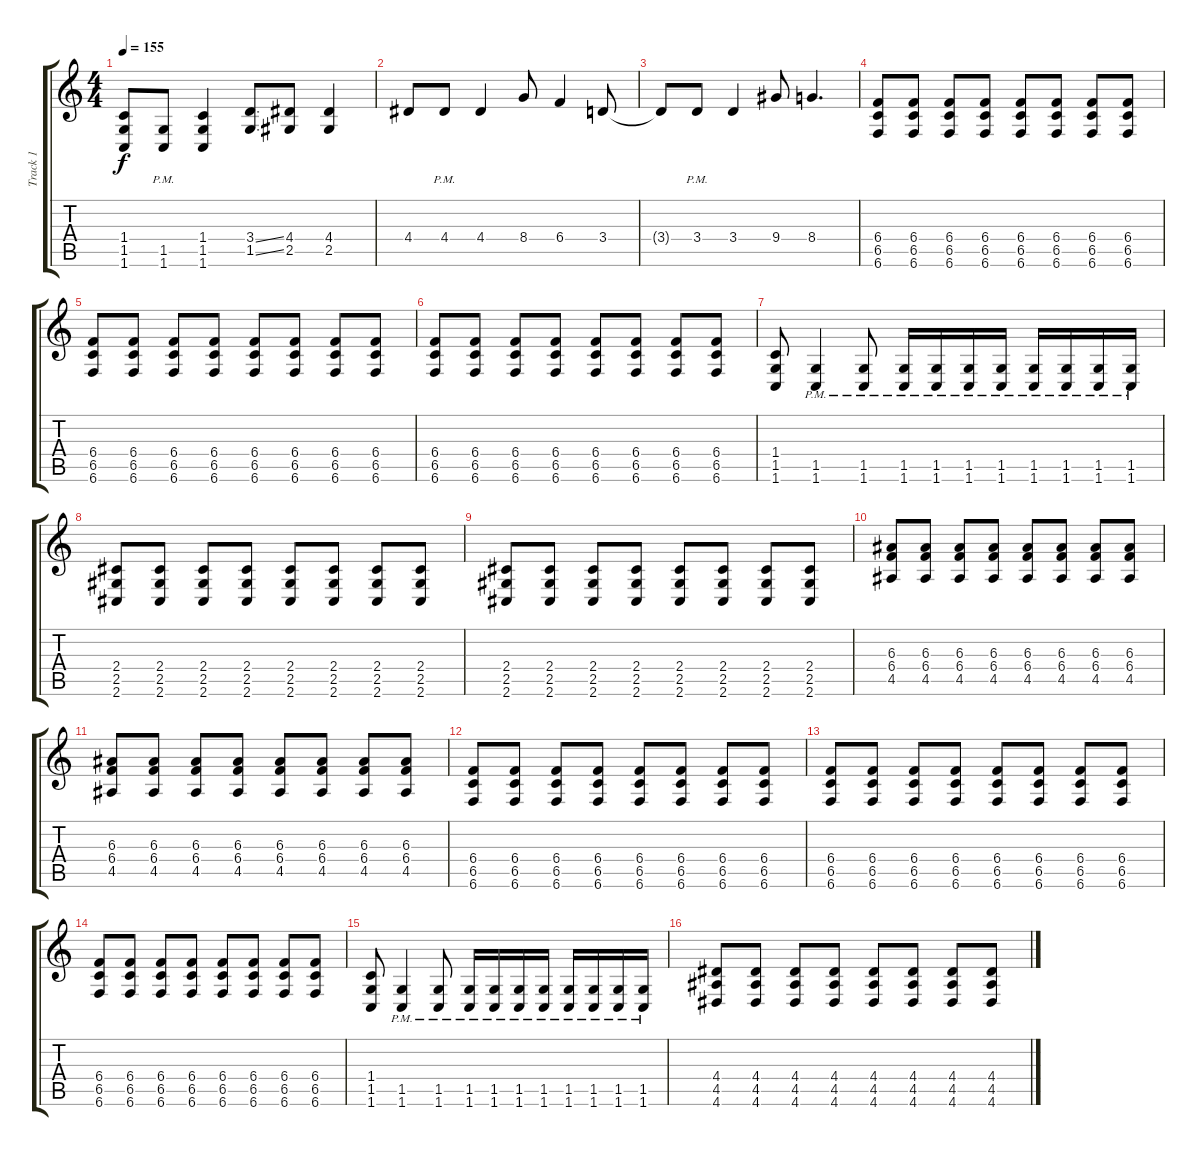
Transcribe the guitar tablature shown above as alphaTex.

\track ("Track 1" "Track 1") {instrument distortionguitar}
\staff {score tabs}
\tuning (Db4 Ab3 E3 B2 Gb2 B1) {hide}
\ts (4 4)
\tempo 155
\clef g2
\ks c
(1.4{t} 1.5{t} 1.6{t}).8{dy f} (1.5{pm} 1.6{pm}).8 (1.4 1.5 1.6).4 (3.4{ss} 1.5{ss}).8 (4.4 2.5).8 (4.4 2.5).4 |
4.4.8 4.4{pm}.8 4.4.4 8.4.8 6.4.4 3.4.8 |
3.4{t}.8 3.4{pm}.8 3.4.4 9.4.8 8.4.4{d} |
(6.4 6.5 6.6).8 (6.4 6.5 6.6).8 (6.4 6.5 6.6).8 (6.4 6.5 6.6).8 (6.4 6.5 6.6).8 (6.4 6.5 6.6).8 (6.4 6.5 6.6).8 (6.4 6.5 6.6).8 |
(6.4 6.5 6.6).8 (6.4 6.5 6.6).8 (6.4 6.5 6.6).8 (6.4 6.5 6.6).8 (6.4 6.5 6.6).8 (6.4 6.5 6.6).8 (6.4 6.5 6.6).8 (6.4 6.5 6.6).8 |
(6.4 6.5 6.6).8 (6.4 6.5 6.6).8 (6.4 6.5 6.6).8 (6.4 6.5 6.6).8 (6.4 6.5 6.6).8 (6.4 6.5 6.6).8 (6.4 6.5 6.6).8 (6.4 6.5 6.6).8 |
(1.4 1.5 1.6).8 (1.5{pm} 1.6{pm}).4 (1.5{pm} 1.6{pm}).8 (1.5{pm} 1.6{pm}).16 (1.5{pm} 1.6{pm}).16 (1.5{pm} 1.6{pm}).16 (1.5{pm} 1.6{pm}).16 (1.5{pm} 1.6{pm}).16 (1.5{pm} 1.6{pm}).16 (1.5{pm} 1.6{pm}).16 (1.5{pm} 1.6{pm}).16 |
(2.4 2.5 2.6).8 (2.4 2.5 2.6).8 (2.4 2.5 2.6).8 (2.4 2.5 2.6).8 (2.4 2.5 2.6).8 (2.4 2.5 2.6).8 (2.4 2.5 2.6).8 (2.4 2.5 2.6).8 |
(2.4 2.5 2.6).8 (2.4 2.5 2.6).8 (2.4 2.5 2.6).8 (2.4 2.5 2.6).8 (2.4 2.5 2.6).8 (2.4 2.5 2.6).8 (2.4 2.5 2.6).8 (2.4 2.5 2.6).8 |
(6.3 6.4 4.5).8 (6.3 6.4 4.5).8 (6.3 6.4 4.5).8 (6.3 6.4 4.5).8 (6.3 6.4 4.5).8 (6.3 6.4 4.5).8 (6.3 6.4 4.5).8 (6.3 6.4 4.5).8 |
(6.3 6.4 4.5).8 (6.3 6.4 4.5).8 (6.3 6.4 4.5).8 (6.3 6.4 4.5).8 (6.3 6.4 4.5).8 (6.3 6.4 4.5).8 (6.3 6.4 4.5).8 (6.3 6.4 4.5).8 |
(6.4 6.5 6.6).8 (6.4 6.5 6.6).8 (6.4 6.5 6.6).8 (6.4 6.5 6.6).8 (6.4 6.5 6.6).8 (6.4 6.5 6.6).8 (6.4 6.5 6.6).8 (6.4 6.5 6.6).8 |
(6.4 6.5 6.6).8 (6.4 6.5 6.6).8 (6.4 6.5 6.6).8 (6.4 6.5 6.6).8 (6.4 6.5 6.6).8 (6.4 6.5 6.6).8 (6.4 6.5 6.6).8 (6.4 6.5 6.6).8 |
(6.4 6.5 6.6).8 (6.4 6.5 6.6).8 (6.4 6.5 6.6).8 (6.4 6.5 6.6).8 (6.4 6.5 6.6).8 (6.4 6.5 6.6).8 (6.4 6.5 6.6).8 (6.4 6.5 6.6).8 |
(1.4 1.5 1.6).8 (1.5{pm} 1.6{pm}).4 (1.5{pm} 1.6{pm}).8 (1.5{pm} 1.6{pm}).16 (1.5{pm} 1.6{pm}).16 (1.5{pm} 1.6{pm}).16 (1.5{pm} 1.6{pm}).16 (1.5{pm} 1.6{pm}).16 (1.5{pm} 1.6{pm}).16 (1.5{pm} 1.6{pm}).16 (1.5{pm} 1.6{pm}).16 |
(4.4 4.5 4.6).8 (4.4 4.5 4.6).8 (4.4 4.5 4.6).8 (4.4 4.5 4.6).8 (4.4 4.5 4.6).8 (4.4 4.5 4.6).8 (4.4 4.5 4.6).8 (4.4 4.5 4.6).8
